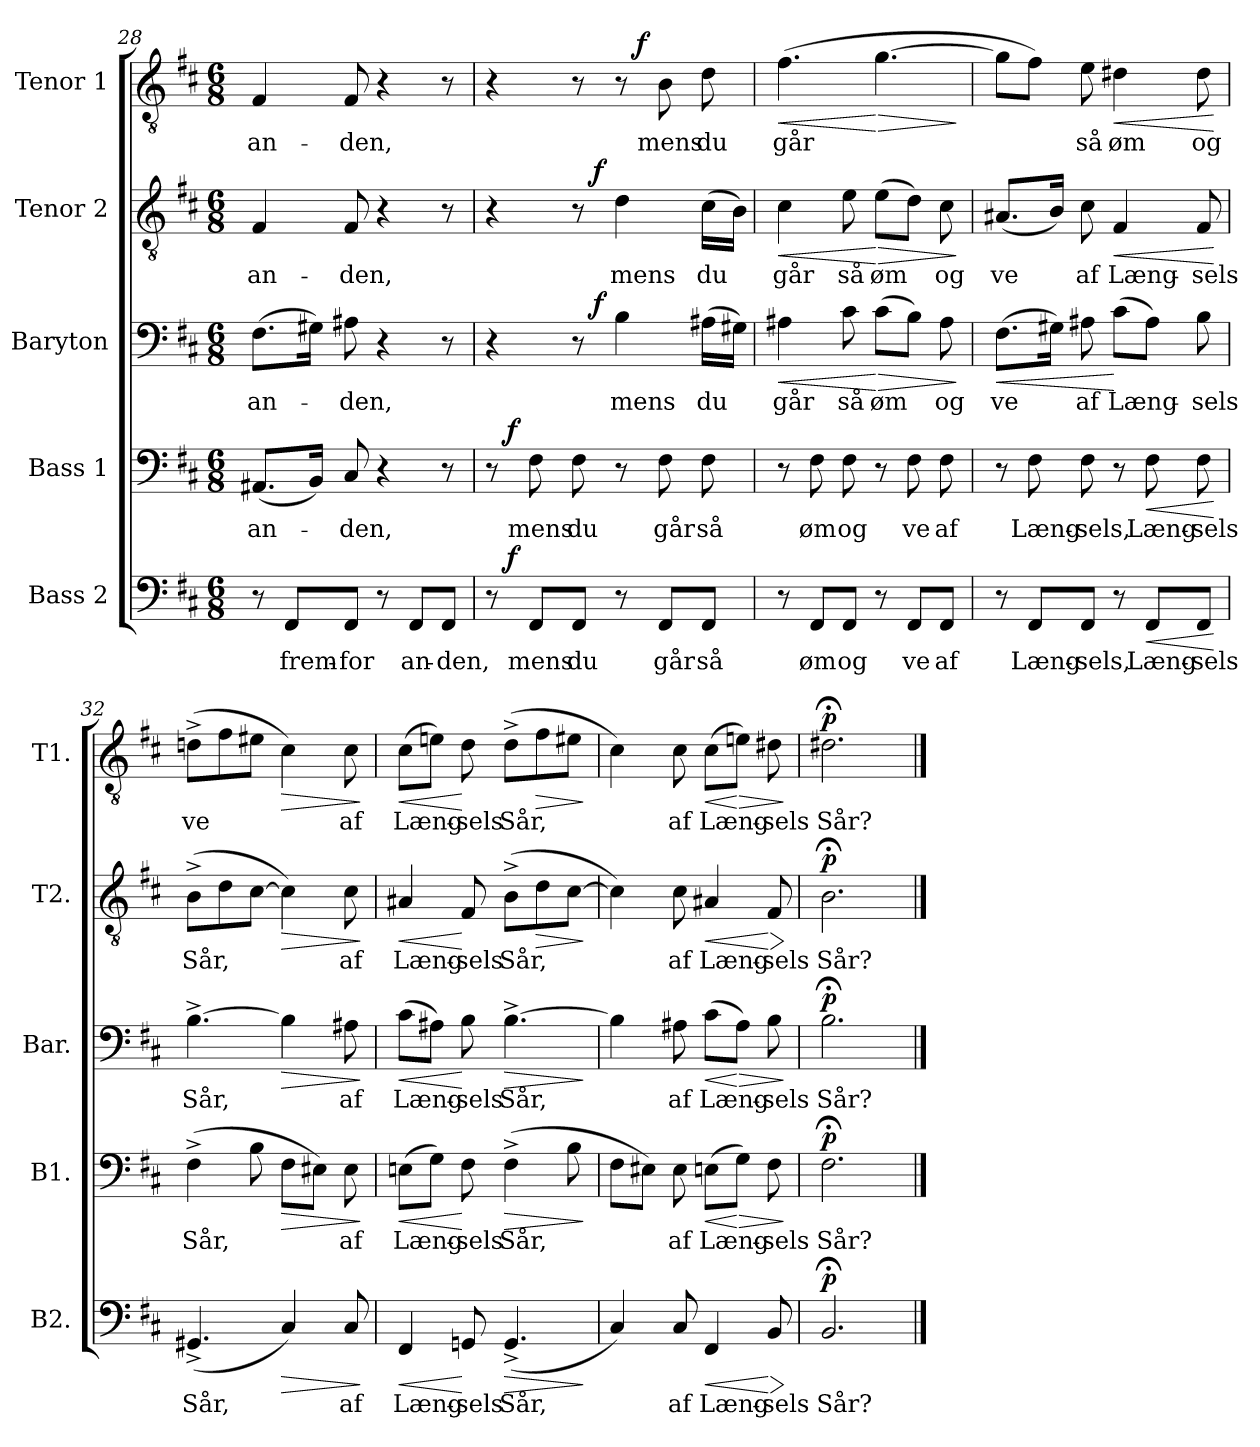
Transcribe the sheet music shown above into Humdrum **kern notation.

**kern	**text	**dynam	**kern	**text	**dynam	**kern	**text	**dynam	**kern	**text	**dynam	**kern	**text	**dynam
*part5	*part5	*part5	*part4	*part4	*part4	*part3	*part3	*part3	*part2	*part2	*part2	*part1	*part1	*part1
*staff5	*staff5	*staff5	*staff4	*staff4	*staff4	*staff3	*staff3	*staff3	*staff2	*staff2	*staff2	*staff1	*staff1	*staff1
*I"Bass 2	*	*	*I"Bass 1	*	*	*I"Baryton	*	*	*I"Tenor 2	*	*	*I"Tenor 1	*	*
*I'B2.	*	*	*I'B1.	*	*	*I'Bar.	*	*	*I'T2.	*	*	*I'T1.	*	*
*clefF4	*	*	*clefF4	*	*	*clefF4	*	*	*clefGv2	*	*	*clefGv2	*	*
*k[f#c#]	*	*	*k[f#c#]	*	*	*k[f#c#]	*	*	*k[f#c#]	*	*	*k[f#c#]	*	*
*D:	*	*	*D:	*	*	*D:	*	*	*D:	*	*	*D:	*	*
*M6/8	*	*	*M6/8	*	*	*M6/8	*	*	*M6/8	*	*	*M6/8	*	*
=28	=28	=28	=28	=28	=28	=28	=28	=28	=28	=28	=28	=28	=28	=28
!	!	!	!	!LO:LY:b	!	!	!LO:LY:b	!	!	!LO:LY:b	!	!	!LO:LY:b	!
8r	.	.	(>8.AA#X/L	an-	.	(>8.F#\L	an-	.	4F#/	an-	.	4F#/	an-	.
!	!LO:LY:b	!	!	!	!	!	!	!	!	!	!	!	!	!
8FF#/L	frem-	.	.	.	.	.	.	.	.	.	.	.	.	.
.	.	.	16BB/Jk)	.	.	16G#X\Jk)	.	.	.	.	.	.	.	.
!	!LO:LY:b	!	!	!LO:LY:b	!	!	!LO:LY:b	!	!	!LO:LY:b	!	!	!LO:LY:b	!
8FF#/J	-for	.	8C#/	-den,	.	8A#X\	-den,	.	8F#/	-den,	.	8F#/	-den,	.
8r	.	.	4r	.	.	4r	.	.	4r	.	.	4r	.	.
!	!LO:LY:b	!	!	!	!	!	!	!	!	!	!	!	!	!
8FF#/L	an-	.	.	.	.	.	.	.	.	.	.	.	.	.
!	!LO:LY:b	!	!	!	!	!	!	!	!	!	!	!	!	!
8FF#/J	-den,	.	8r	.	.	8r	.	.	8r	.	.	8r	.	.
=29	=29	=29	=29	=29	=29	=29	=29	=29	=29	=29	=29	=29	=29	=29
*^	*	*	*^	*	*	*^	*	*	*^	*	*	*^	*	*
8r	16ryy	.	.	8r	16ryy	.	.	4r	4ryy	.	.	4r	4ryy	.	.	4r	4..ryy	.	.
!	!	!	!LO:DY:a	!	!	!	!LO:DY:a	!	!	!	!	!	!	!	!	!	!	!	!
.	2ryy	.	f	.	2ryy	.	f	.	.	.	.	.	.	.	.	.	.	.	.
!	!	!LO:LY:b	!	!	!	!LO:LY:b	!	!	!	!	!	!	!	!	!	!	!	!	!
8FF#/L	.	mens	.	8F#\	.	mens	.	.	.	.	.	.	.	.	.	.	.	.	.
!	!	!LO:LY:b	!	!	!	!LO:LY:b	!	!	!	!	!	!	!	!	!	!	!	!	!
8FF#/J	.	du	.	8F#\	.	du	.	8r	16ryy	.	.	8r	16ryy	.	.	8r	.	.	.
!	!	!	!	!	!	!	!	!	!	!	!LO:DY:a	!	!	!	!LO:DY:a	!	!	!	!
.	.	.	.	.	.	.	.	.	4..ryy	.	f	.	4..ryy	.	f	.	.	.	.
!	!	!	!	!	!	!	!	!	!	!LO:LY:b	!	!	!	!LO:LY:b	!	!	!	!	!
8r	.	.	.	8r	.	.	.	4B\	.	mens	.	4d\	.	mens	.	8r	.	.	.
!	!	!	!	!	!	!	!	!	!	!	!	!	!	!	!	!	!	!	!LO:DY:a
.	.	.	.	.	.	.	.	.	.	.	.	.	.	.	.	.	4ryy	.	f
!	!	!LO:LY:b	!	!	!	!LO:LY:b	!	!	!	!	!	!	!	!	!	!	!	!LO:LY:b	!
8FF#/L	.	går	.	8F#\	.	går	.	.	.	.	.	.	.	.	.	8B\	.	mens	.
.	8.ryy	.	.	.	8.ryy	.	.	.	.	.	.	.	.	.	.	.	.	.	.
!	!	!LO:LY:b	!	!	!	!LO:LY:b	!	!	!	!LO:LY:b	!	!	!	!LO:LY:b	!	!	!	!LO:LY:b	!
8FF#/J	.	så	.	8F#\	.	så	.	(>16A#X\LL	.	du	.	(>16c#\LL	.	du	.	8d\	.	du	.
.	.	.	.	.	.	.	.	16G#X\JJ)	.	.	.	16B\JJ)	.	.	.	.	16ryy	.	.
=30	=30	=30	=30	=30	=30	=30	=30	=30	=30	=30	=30	=30	=30	=30	=30	=30	=30	=30	=30
!	!	!	!	!	!	!	!	!	!	!LO:LY:b	!LO:HP:b	!	!	!LO:LY:b	!LO:HP:b	!	!	!LO:LY:b	!LO:HP:b
*v	*v	*	*	*	*	*	*	*v	*v	*	*	*v	*v	*	*	*v	*v	*	*
*	*	*	*v	*v	*	*	*	*	*	*	*	*	*	*	*
8r	.	.	8r	.	.	4A#X\	går	<	4c#\	går	<	(>4.f#\	går	<
!	!LO:LY:b	!	!	!LO:LY:b	!	!	!	!	!	!	!	!	!	!
8FF#/L	øm	.	8F#\	øm	.	.	.	.	.	.	.	.	.	.
!	!LO:LY:b	!	!	!LO:LY:b	!	!	!LO:LY:b	!	!	!LO:LY:b	!	!	!	!
8FF#/J	og	.	8F#\	og	.	8c#\	så	.	8e\	så	.	.	.	.
!	!	!	!	!	!	!	!LO:LY:b	!LO:HP:n=1:b	!	!LO:LY:b	!LO:HP:n=1:b	!	!	!LO:HP:n=1:b
8r	.	.	8r	.	.	(>8c#\L	øm	[ >	(>8e\L	øm	[ >	[4.g\	.	[ >
!	!LO:LY:b	!	!	!LO:LY:b	!	!	!	!	!	!	!	!	!	!
8FF#/L	ve	.	8F#\	ve	.	8B\J)	.	.	8d\J)	.	.	.	.	.
!	!LO:LY:b	!	!	!LO:LY:b	!	!	!LO:LY:b	!	!	!LO:LY:b	!	!	!	!
8FF#/J	af	.	8F#\	af	.	8A#\	og	.	8c#\	og	.	.	.	.
.	.	.	.	.	.	.	.	]	.	.	]	.	.	]
=31	=31	=31	=31	=31	=31	=31	=31	=31	=31	=31	=31	=31	=31	=31
!	!	!	!	!	!	!	!LO:LY:b	!LO:HP:b	!	!LO:LY:b	!	!	!	!
8r	.	.	8r	.	.	(>8.F#\L	ve	<	(>8.A#X/L	ve	.	8g\L]	.	.
!	!LO:LY:b	!	!	!LO:LY:b	!	!	!	!	!	!	!	!	!	!
8FF#/L	Læng-	.	8F#\	Læng-	.	.	.	.	.	.	.	8f#\J)	.	.
.	.	.	.	.	.	16G#X\Jk)	.	.	16B/Jk)	.	.	.	.	.
!	!LO:LY:b	!	!	!LO:LY:b	!	!	!LO:LY:b	!	!	!LO:LY:b	!	!	!LO:LY:b	!
8FF#/J	-sels,	.	8F#\	-sels,	.	8A#X\	af	.	8c#\	af	.	8e\	så	.
!	!	!	!	!	!	!	!LO:LY:b	!	!	!LO:LY:b	!LO:HP:b	!	!LO:LY:b	!LO:HP:b
8r	.	.	8r	.	.	(>8c#\L	Læng-	[	4F#/	Læng-	<	4d#X\	øm	<
!	!LO:LY:b	!LO:HP:b	!	!LO:LY:b	!LO:HP:b	!	!	!	!	!	!	!	!	!
8FF#/L	Læng-	<	8F#\	Læng-	<	8A#\J)	.	.	.	.	.	.	.	.
!	!LO:LY:b	!	!	!LO:LY:b	!	!	!LO:LY:b	!	!	!LO:LY:b	!	!	!LO:LY:b	!
8FF#/J	-sels	.	8F#\	-sels	.	8B\	-sels	.	8F#/	-sels	.	8d#\	og	.
.	.	[	.	.	[	.	.	.	.	.	[	.	.	[
!!LO:LB:g=z
=32	=32	=32	=32	=32	=32	=32	=32	=32	=32	=32	=32	=32	=32	=32
!	!LO:LY:b	!	!	!LO:LY:b	!	!	!LO:LY:b	!	!	!LO:LY:b	!	!	!LO:LY:b	!
(>4.GG#X^/	Sår,	.	(>4F#^\	Sår,	.	[4.B^\	Sår,	.	(>8B^\L	Sår,	.	(>8dn^\L	ve	.
.	.	.	.	.	.	.	.	.	8d\	.	.	8f#\	.	.
.	.	.	8B\	.	.	.	.	.	[8c#\J	.	.	8e#X\J	.	.
!	!	!LO:HP:b	!	!	!LO:HP:b	!	!	!LO:HP:b	!	!	!LO:HP:b	!	!	!LO:HP:b
4C#/)	.	>	8F#\L	.	>	4B\]	.	>	4c#\])	.	>	4c#\)	.	>
.	.	.	8E#X\J)	.	.	.	.	.	.	.	.	.	.	.
!	!LO:LY:b	!	!	!LO:LY:b	!	!	!LO:LY:b	!	!	!LO:LY:b	!	!	!LO:LY:b	!
8C#/	af	.	8E#\	af	.	8A#X\	af	.	8c#\	af	.	8c#\	af	.
.	.	]	.	.	]	.	.	]	.	.	]	.	.	]
=33	=33	=33	=33	=33	=33	=33	=33	=33	=33	=33	=33	=33	=33	=33
!	!LO:LY:b	!LO:HP:b	!	!LO:LY:b	!LO:HP:b	!	!LO:LY:b	!LO:HP:b	!	!LO:LY:b	!LO:HP:b	!	!LO:LY:b	!LO:HP:b
4FF#/	Læng-	<	(>8En\L	Læng-	<	(>8c#\L	Læng-	<	4A#X/	Læng-	<	(>8c#\L	Læng-	<
.	.	.	8G\J)	.	.	8A#X\J)	.	.	.	.	.	8en\J)	.	.
!	!LO:LY:b	!	!	!LO:LY:b	!	!	!LO:LY:b	!	!	!LO:LY:b	!	!	!LO:LY:b	!
8GGn/	-sels	[	8F#\	-sels	[	8B\	-sels	[	8F#/	-sels	[	8d\	sels	[
!	!LO:LY:b	!LO:HP:b	!	!LO:LY:b	!LO:HP:b	!	!LO:LY:b	!LO:HP:b	!	!LO:LY:b	!	!	!LO:LY:b	!
(>4.GG^/	Sår,	>	(>4F#^\	Sår,	>	[4.B^\	Sår,	>	(>8B^\L	Sår,	.	(>8d^\L	Sår,	.
!	!	!	!	!	!	!	!	!	!	!	!LO:HP:b	!	!	!LO:HP:b
.	.	.	.	.	.	.	.	.	8d\	.	>	8f#\	.	>
.	.	.	8B\	.	.	.	.	.	[8c#\J	.	.	8e#X\J	.	.
.	.	]	.	.	]	.	.	]	.	.	]	.	.	]
=34	=34	=34	=34	=34	=34	=34	=34	=34	=34	=34	=34	=34	=34	=34
4C#/)	.	.	8F#\L	.	.	4B\]	.	.	4c#\])	.	.	4c#\)	.	.
.	.	.	8E#X\J)	.	.	.	.	.	.	.	.	.	.	.
!	!LO:LY:b	!	!	!LO:LY:b	!	!	!LO:LY:b	!	!	!LO:LY:b	!	!	!LO:LY:b	!
8C#/	af	.	8E#\	af	.	8A#X\	af	.	8c#\	af	.	8c#\	af	.
!	!LO:LY:b	!LO:HP:b	!	!LO:LY:b	!LO:HP:b	!	!LO:LY:b	!LO:HP:b	!	!LO:LY:b	!LO:HP:b	!	!LO:LY:b	!LO:HP:b
4FF#/	Læng-	<	(>8En\L	Læng-	<	(>8c#\L	Læng-	<	4A#X/	Læng-	<	(>8c#\L	Læng-	<
!	!	!	!	!	!LO:HP:n=1:b	!	!	!LO:HP:n=1:b	!	!	!	!	!	!LO:HP:n=1:b
.	.	.	8G\J)	.	[ >	8A#\J)	.	[ >	.	.	.	8en\J)	.	[ >
!	!LO:LY:b	!LO:HP:n=1:b	!	!LO:LY:b	!	!	!LO:LY:b	!	!	!LO:LY:b	!LO:HP:n=1:b	!	!LO:LY:b	!
8BB/	-sels	[ >	8F#\	-sels	.	8B\	-sels	.	8F#/	-sels	[ >	8d#X\	-sels	.
.	.	]	.	.	]	.	.	]	.	.	]	.	.	]
=35	=35	=35	=35	=35	=35	=35	=35	=35	=35	=35	=35	=35	=35	=35
!	!LO:LY:b	!LO:DY:a	!	!LO:LY:b	!LO:DY:a	!	!LO:LY:b	!LO:DY:a	!	!LO:LY:b	!LO:DY:a	!	!LO:LY:b	!LO:DY:a
2.BB;</	Sår?	p	2.F#;<\	Sår?	p	2.B;<\	Sår?	p	2.B;<\	Sår?	p	2.d#X;<\	Sår?	p
==	==	==	==	==	==	==	==	==	==	==	==	==	==	==
*-	*-	*-	*-	*-	*-	*-	*-	*-	*-	*-	*-	*-	*-	*-
